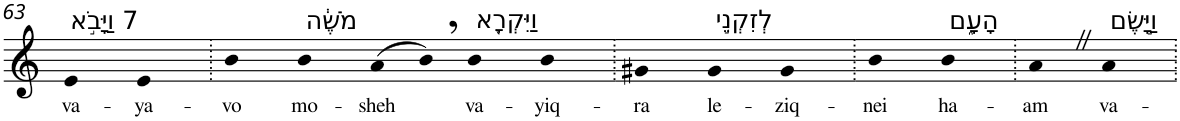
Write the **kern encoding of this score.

**kern	**text
*part1	*part1
*staff1	*staff1
*I"Piano	*
*I'Pno	*
!!LO:PB:g=z
*clefG2	*
*k[]	*
=63	=63
!LO:TX:a:t=7 וַיָּבֹ֣א	!
!	!LO:LY:b
4e	va-
!	!LO:LY:b
4e	-ya-
=64.	=64.
!	!LO:LY:b
4b	-vo
!LO:TX:a:t=מֹשֶׁ֔ה	!
!	!LO:LY:b
4b	mo-
!	!LO:LY:b
(>8a	-sheh
8b,)	.
!LO:TX:a:t=וַיִּקְרָ֖א	!
!	!LO:LY:b
4b	va-
!	!LO:LY:b
4b	-yiq-
=65.	=65.
!	!LO:LY:b
4g#X	-ra
!LO:TX:a:t=לְזִקְנֵ֣י	!
!	!LO:LY:b
4g#	le-
!	!LO:LY:b
4g#	-ziq-
=66.	=66.
!	!LO:LY:b
4b	-nei
!LO:TX:a:t=הָעָ֑ם	!
!	!LO:LY:b
4b	ha-
=67.	=67.
!	!LO:LY:b
4aZ	-am
!LO:TX:a:t=וַיָּ֣שֶׂם	!
!	!LO:LY:b
4a	va-
=.	=.
*-	*-
